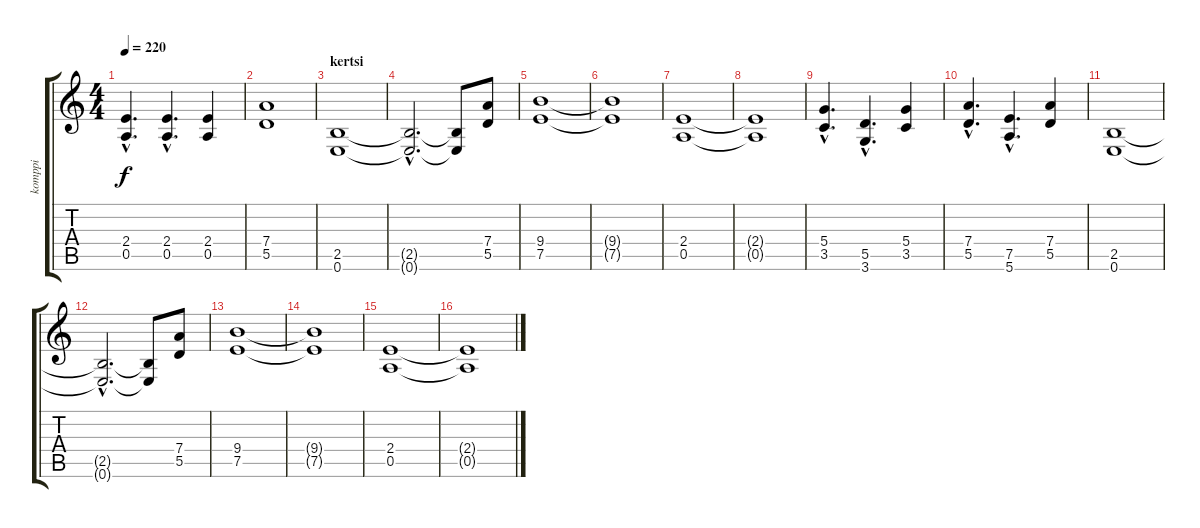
\track ("komppi" "komppi") {instrument distortionguitar}
\staff {score tabs}
\tuning (E4 B3 G3 D3 A2 E2) {hide}
\ts (4 4)
\tempo 220
\clef g2
\ks c
(2.4{hac} 0.5{hac}).4{d dy f} (2.4{hac} 0.5{hac}).4{d} (2.4 0.5).4 |
(7.4 5.5).1 |
\section ("" "kertsi")
(2.5 0.6).1 |
(2.5{hac t} 0.6{hac t}).2{d} (2.5{t} 0.6{t}).8 (7.4 5.5).8 |
(9.4 7.5).1 |
(9.4{t} 7.5{t}).1 |
(2.4 0.5).1 |
(2.4{t} 0.5{t}).1 |
(5.4{hac} 3.5{hac}).4{d} (5.5{hac} 3.6{hac}).4{d} (5.4 3.5).4 |
(7.4{hac} 5.5{hac}).4{d} (7.5{hac} 5.6{hac}).4{d} (7.4 5.5).4 |
(2.5 0.6).1 |
(2.5{hac t} 0.6{hac t}).2{d} (2.5{t} 0.6{t}).8 (7.4 5.5).8 |
(9.4 7.5).1 |
(9.4{t} 7.5{t}).1 |
(2.4 0.5).1 |
(2.4{t} 0.5{t}).1
